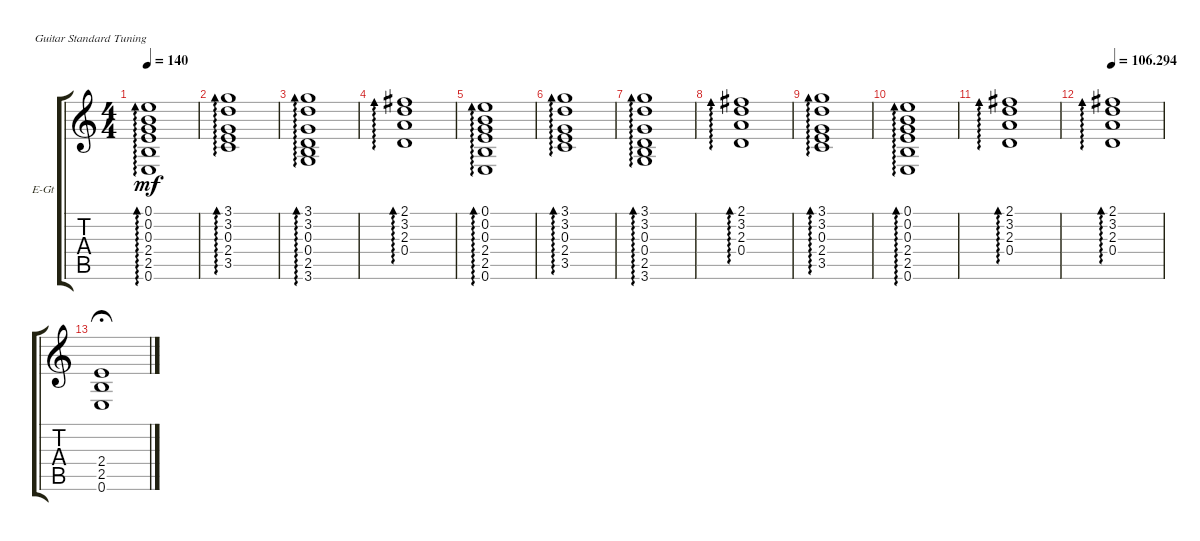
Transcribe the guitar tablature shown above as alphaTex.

\defaultSystemsLayout 4
\bracketExtendMode groupsimilarinstruments
\firstSystemTrackNameOrientation horizontal
\otherSystemsTrackNameOrientation horizontal
\track ("Electric Guitar" "E-Gt") {instrument distortionguitar}
\staff {score tabs}
\tuning (E4 B3 G3 D3 A2 E2)
\ts (4 4)
\tempo 140
\clef g2
\ks c
(0.6 2.5 2.4 0.3 0.2 0.1).1{ad 0 dy mf} |
(3.5 2.4 0.3 3.2 3.1).1{ad 0} |
(3.6 2.5 0.4 0.3 3.2 3.1).1{ad 0} |
(0.4 2.3 3.2 2.1).1{ad 0} |
(0.6 2.5 2.4 0.3 0.2 0.1).1{ad 0} |
(3.5 2.4 0.3 3.2 3.1).1{ad 0} |
(3.6 2.5 0.4 0.3 3.2 3.1).1{ad 0} |
(0.4 2.3 3.2 2.1).1{ad 0} |
(0.3 3.2 3.1 2.4 3.5).1{ad 0} |
(0.3 0.2 0.1 2.4 2.5 0.6).1{ad 0} |
(0.4 2.3 3.2 2.1).1{ad 0} |
\tempo
106.294 (0.4 2.3 3.2 2.1).1{ad 0} |
(0.6 2.5 2.4).1{fermata (medium 1)}
